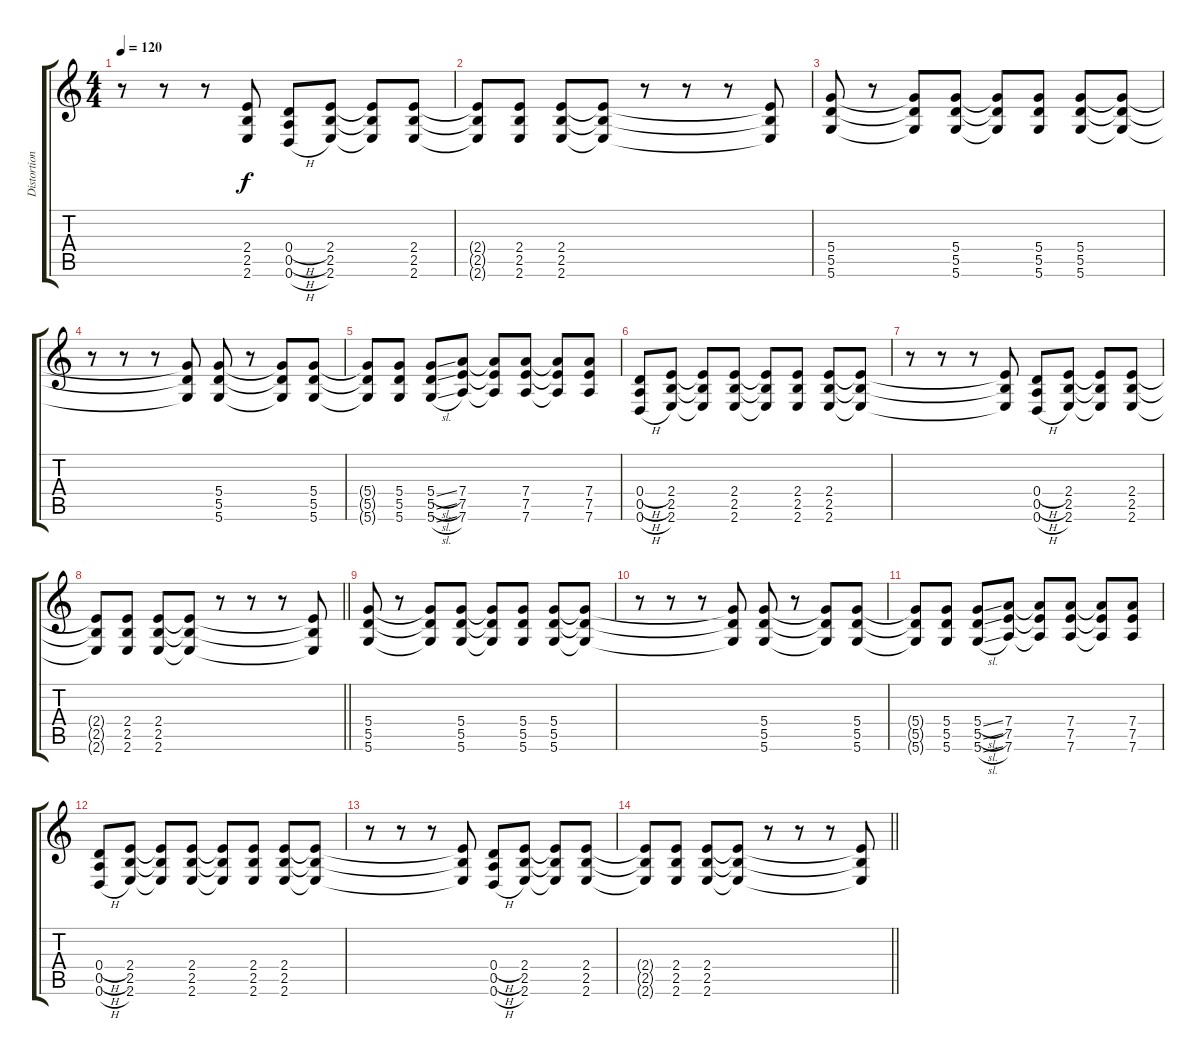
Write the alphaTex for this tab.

\track ("Distortion 1" "Distortion") {instrument distortionguitar}
\staff {score tabs}
\tuning (E4 B3 G3 D3 A2 D2) {hide}
\ts (4 4)
\tempo 120
\clef g2
\ks c
r.8{dy f} r.8 r.8 (2.4{t} 2.5{t} 2.6{t}).8 (0.4{h} 0.5{h} 0.6{h}).8 (2.4 2.5 2.6).8 (2.4{t} 2.5{t} 2.6{t}).8 (2.4 2.5 2.6).8 |
(2.4{t} 2.5{t} 2.6{t}).8 (2.4 2.5 2.6).8 (2.4 2.5 2.6).8 (2.4{t} 2.5{t} 2.6{t}).8 r.8 r.8 r.8 (2.4{t} 2.5{t} 2.6{t}).8 |
(5.4 5.5 5.6).8 r.8 (5.4{t} 5.5{t} 5.6{t}).8 (5.4 5.5 5.6).8 (5.4{t} 5.5{t} 5.6{t}).8 (5.4 5.5 5.6).8 (5.4 5.5 5.6).8 (5.4{t} 5.5{t} 5.6{t}).8 |
r.8 r.8 r.8 (5.4{t} 5.5{t} 5.6{t}).8 (5.4 5.5 5.6).8 r.8 (5.4{t} 5.5{t} 5.6{t}).8 (5.4 5.5 5.6).8 |
(5.4{t} 5.5{t} 5.6{t}).8 (5.4 5.5 5.6).8 (5.4{sl} 5.5{sl} 5.6{sl}).8 (7.4 7.5 7.6).8 (7.4{t} 7.5{t} 7.6{t}).8 (7.4 7.5 7.6).8 (7.4{t} 7.5{t} 7.6{t}).8 (7.4 7.5 7.6).8 |
(0.4{h} 0.5{h} 0.6{h}).8 (2.4 2.5 2.6).8 (2.4{t} 2.5{t} 2.6{t}).8 (2.4 2.5 2.6).8 (2.4{t} 2.5{t} 2.6{t}).8 (2.4 2.5 2.6).8 (2.4 2.5 2.6).8 (2.4{t} 2.5{t} 2.6{t}).8 |
r.8 r.8 r.8 (2.4{t} 2.5{t} 2.6{t}).8 (0.4{h} 0.5{h} 0.6{h}).8 (2.4 2.5 2.6).8 (2.4{t} 2.5{t} 2.6{t}).8 (2.4 2.5 2.6).8 |
\barLineRight lightlight
(2.4{t} 2.5{t} 2.6{t}).8 (2.4 2.5 2.6).8 (2.4 2.5 2.6).8 (2.4{t} 2.5{t} 2.6{t}).8 r.8 r.8 r.8 (2.4{t} 2.5{t} 2.6{t}).8 |
(5.4 5.5 5.6).8 r.8 (5.4{t} 5.5{t} 5.6{t}).8 (5.4 5.5 5.6).8 (5.4{t} 5.5{t} 5.6{t}).8 (5.4 5.5 5.6).8 (5.4 5.5 5.6).8 (5.4{t} 5.5{t} 5.6{t}).8 |
r.8 r.8 r.8 (5.4{t} 5.5{t} 5.6{t}).8 (5.4 5.5 5.6).8 r.8 (5.4{t} 5.5{t} 5.6{t}).8 (5.4 5.5 5.6).8 |
(5.4{t} 5.5{t} 5.6{t}).8 (5.4 5.5 5.6).8 (5.4{sl} 5.5{sl} 5.6{sl}).8 (7.4 7.5 7.6).8 (7.4{t} 7.5{t} 7.6{t}).8 (7.4 7.5 7.6).8 (7.4{t} 7.5{t} 7.6{t}).8 (7.4 7.5 7.6).8 |
(0.4{h} 0.5{h} 0.6{h}).8 (2.4 2.5 2.6).8 (2.4{t} 2.5{t} 2.6{t}).8 (2.4 2.5 2.6).8 (2.4{t} 2.5{t} 2.6{t}).8 (2.4 2.5 2.6).8 (2.4 2.5 2.6).8 (2.4{t} 2.5{t} 2.6{t}).8 |
r.8 r.8 r.8 (2.4{t} 2.5{t} 2.6{t}).8 (0.4{h} 0.5{h} 0.6{h}).8 (2.4 2.5 2.6).8 (2.4{t} 2.5{t} 2.6{t}).8 (2.4 2.5 2.6).8 |
\barLineRight lightlight
(2.4{t} 2.5{t} 2.6{t}).8 (2.4 2.5 2.6).8 (2.4 2.5 2.6).8 (2.4{t} 2.5{t} 2.6{t}).8 r.8 r.8 r.8 (2.4{t} 2.5{t} 2.6{t}).8
